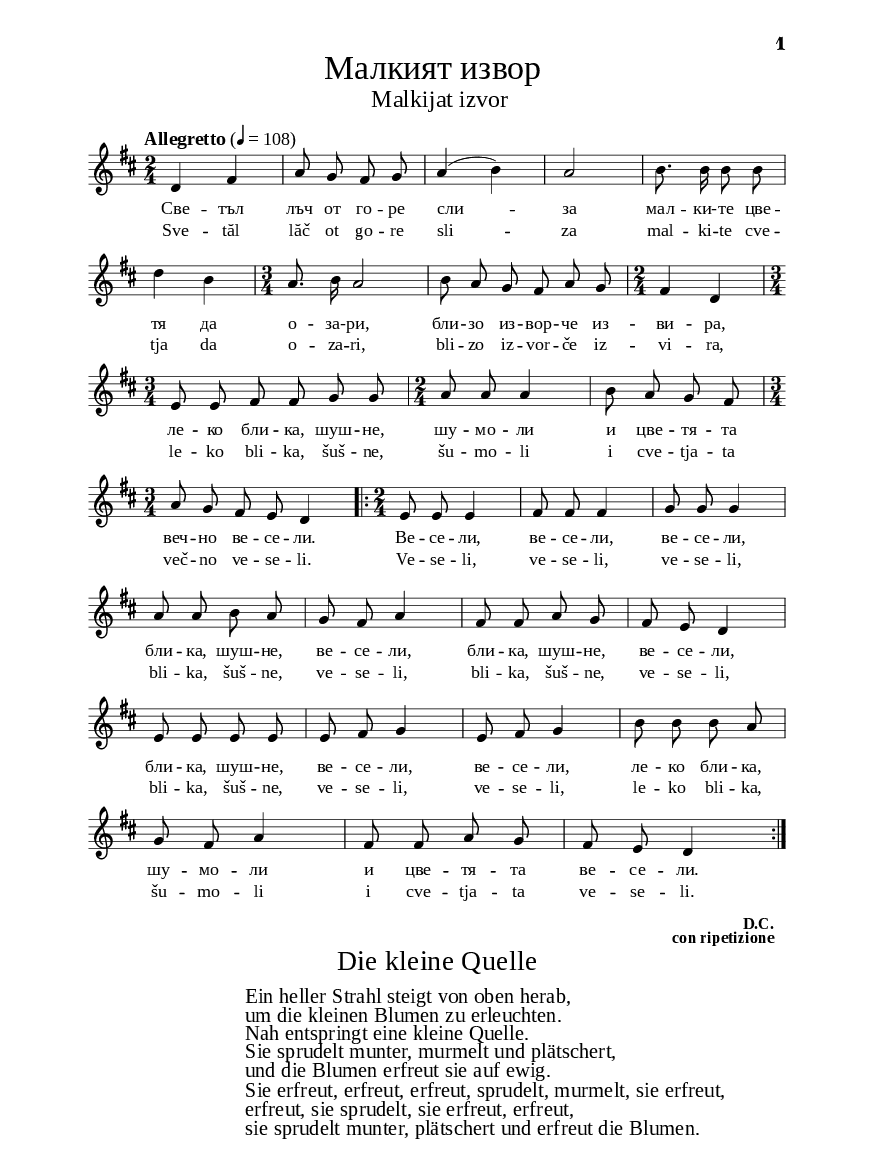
\version "2.24.3"

% include paper part and global functions
\include "include/globals.ily"

\bookpart {
  \label #'ref099
  \tocItem \markup "Малкият извор – Malkijat izvor"
  \include "include/bookpart-paper.ily"
  \score {
    \include "include/score-layout.ily"


    \new Voice \absolute  {
      \clef treble
      \key d \major
      \time 2/4
      \tempoFunc "Allegretto" 4 "108"
      \autoBeamOff

      d'4 fis'4 | a'8 g'8 fis'8 g'8| a'4 ( b' ) | a'2 |b'8. b'16 b'8 b'8 | \break

      d''4 b'4 |  \time 3/4 a'8. b'16  a'2 | b'8 a'8 g'8 fis'8 a'8 g'8 | \time 2/4 fis'4 d'4 | \break

      \time 3/4 e'8 e'8 fis' fis' g'8 g' | \time 2/4 a' a' a'4 | b'8 a' g' fis' \break

      \time 3/4 a'8 g' fis' e' d'4  |  \bar ".|:"
      \time 2/4 e'8 e' e'4 | fis'8 fis'  fis'4 | g'8 g'  g'4 |\break

      a'8 a' b' a' | g' fis'  a'4 | fis'8 fis' a'8 g'|  fis' e'  d'4| \break

      e'8 e' e' e'| e' fis'  g'4 | e'8 fis' g'4 | b'8 b'8  b'8 a'8 \break |

      g'8 fis'8 a'4 | fis'8 fis' a'8 g'| fis' e' d'4 | \bar ":|."

    }

    \addlyrics {
      Све -- тъл лъч от го -- ре сли  --  за
      мал -- "ки-" -- те цве -- тя да о -- "за-" -- ри,
      бли -- зо из -- вор -- че из -- ви -- ра,
      ле -- ко бли -- ка, шуш  -- не, шу -- мо -- ли
      и цве -- тя -- та веч -- но ве -- се -- ли.
      Ве -- се -- ли, ве -- се -- ли, ве -- се -- ли,
      бли -- ка, шуш -- не, ве -- се -- ли,
      бли -- ка, шуш -- не, ве -- се -- ли,
      бли -- ка, шуш -- не, ве -- се -- ли,
      ве -- се -- ли, ле -- ко бли  -- ка, шу --  мо -- ли
      и цве -- тя -- та ве -- се -- ли. Ве -- се -- ли.
    }


    \addlyrics {
      Sve -- tăl lăč ot go -- re sli  --  za
      mal -- ki -- te cve -- tja da o -- za -- ri,
      bli -- zo iz -- vor -- če iz -- vi -- ra,
      le -- ko bli -- ka, šuš  -- ne, šu -- mo -- li
      i cve -- tja -- ta več -- no ve -- se -- li.
      Ve -- se -- li, ve -- se -- li, ve -- se -- li,
      bli -- ka, šuš -- ne, ve -- se -- li,
      bli -- ka, šuš -- ne, ve -- se -- li,
      bli -- ka, šuš -- ne, ve -- se -- li,
      ve -- se -- li, le -- ko bli  -- ka, šu --  mo -- li
      i cve -- tja -- ta ve -- se -- li. Ve -- se -- li.
    }



    \header {
      title = \titleFunc "Малкият извор " " Malkijat izvor"
    }

    \midi{}

  } % score
  \markup \empty-one
  \markup \dc-two "D.C.""con ripetizione"

  %

  % include foreign translation(s) of the song

  \version "2.24.3"

\markup \fill-line { \fontsize #deTitleFontSize "Die kleine Quelle" }
\markup \null
\markup \null
\markup \abs-fontsize #10 {
  \hspace #20
  \override #`(baseline-skip . ,deCoupletBaselineSkip)

  \column {  
    \line { " " Ein heller Strahl steigt von oben herab,  }

    \line { " " um die kleinen Blumen zu erleuchten.   }

    \line { " " Nah entspringt eine kleine Quelle.  }

    \line { " " Sie sprudelt munter, murmelt und plätschert,  }

    \line { " " und die Blumen erfreut sie auf ewig.   }

    \line { " " Sie erfreut, erfreut, erfreut, sprudelt, murmelt, sie erfreut,  }

    \line { " " erfreut, sie sprudelt, sie erfreut, erfreut, }

    \line { " "  sie sprudelt munter, plätschert und erfreut die Blumen.  }


  }


}


} % bookpart
